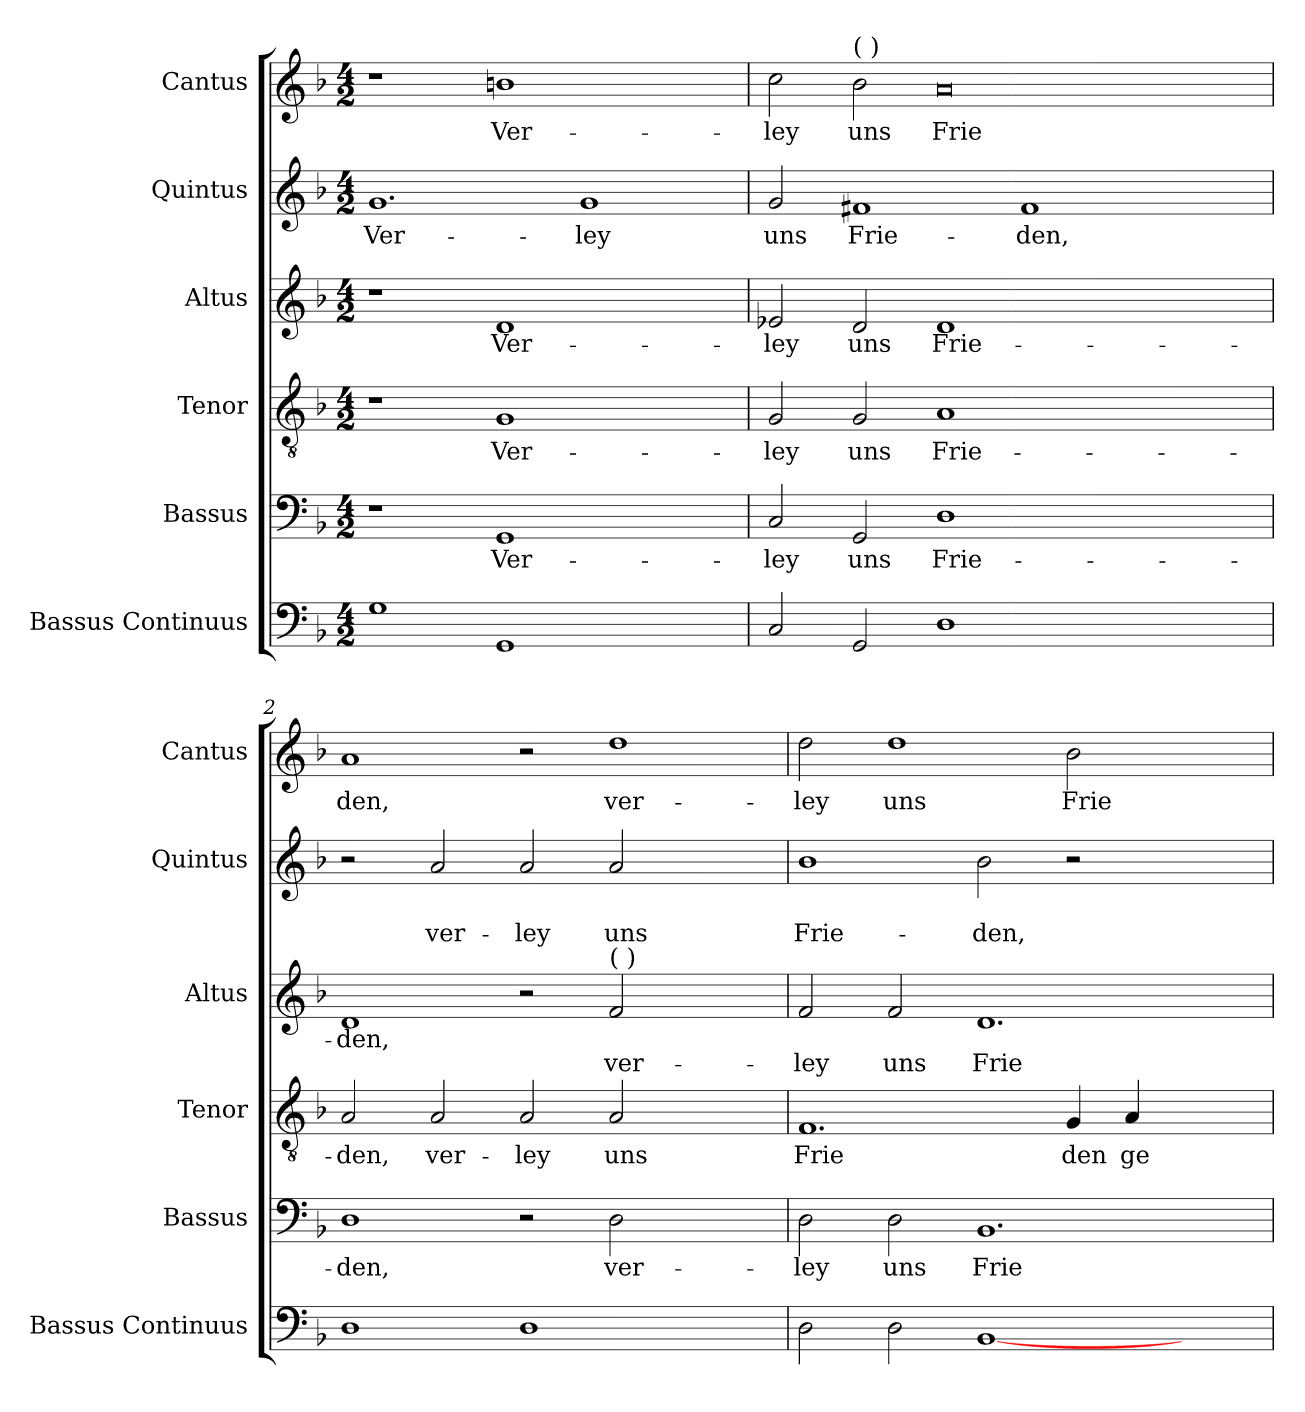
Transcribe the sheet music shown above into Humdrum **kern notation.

**kern	**kern	**text	**kern	**text	**kern	**text	**text	**kern	**text	**text	**kern	**text
*part6	*part5	*part5	*part4	*part4	*part3	*part3	*part3	*part2	*part2	*part2	*part1	*part1
*staff6	*staff5	*staff5	*staff4	*staff4	*staff3	*staff3	*staff3	*staff2	*staff2	*staff2	*staff1	*staff1
*I"Bassus Continuus	*I"Bassus	*	*I"Tenor	*	*I"Altus	*	*	*I"Quintus	*	*	*I"Cantus	*
*I'Bassus Continuus	*I'Bassus	*	*I'Tenor	*	*I'Altus	*	*	*I'Quintus	*	*	*I'Cantus	*
*clefF4	*clefF4	*	*clefGv2	*	*clefG2	*	*	*clefG2	*	*	*clefG2	*
*k[b-]	*k[b-]	*	*k[b-]	*	*k[b-]	*	*	*k[b-]	*	*	*k[b-]	*
*F:	*F:	*	*F:	*	*F:	*	*	*F:	*	*	*F:	*
*M4/2	*M4/2	*	*M4/2	*	*M4/2	*	*	*M4/2	*	*	*M4/2	*
=	=	=	=	=	=	=	=	=	=	=	=	=
!	!	!	!	!	!	!	!	!	!	!	!LO:TX:a:t=Prima Pars	!
!	!	!	!	!	!	!	!	!	!LO:LY:b	!	!	!
*	*	*	*	*	*	*	*	*	*	*	*^	*
1G	1r	.	1r	.	1r	.	.	1.g	Ver-	.	1r	1ryy	.
!	!	!LO:LY:b	!	!LO:LY:b	!	!LO:LY:b	!	!	!	!	!	!	!LO:LY:b
1GG	1GG	Ver-	1G	Ver-	1d	Ver-	.	.	.	.	1bn	2ryy	Ver-
!	!	!	!	!	!	!	!	!	!LO:LY:b	!	!	!	!
.	.	.	.	.	.	.	.	1g	-ley	.	.	2ryy	.
2ryy	2ryy	.	2ryy	.	2ryy	.	.	.	.	.	2ryy	2ryy	.
=1	=1	=1	=1	=1	=1	=1	=1	=1	=1	=1	=1	=1	=1
!	!	!LO:LY:b	!	!LO:LY:b	!	!LO:LY:b	!	!	!LO:LY:b	!	!	!	!LO:LY:b
2C	2C	-ley	2G	-ley	2e-X	-ley	.	2g	uns	.	2cc	0.ryy	-ley
!	!	!	!	!	!	!	!	!	!	!	!LO:TX:a:t=(  )	!	!
!	!	!LO:LY:b	!	!LO:LY:b	!	!LO:LY:b	!	!	!LO:LY:b	!	!	!	!LO:LY:b
2GG	2GG	uns	2G	uns	2d	uns	.	1f#X	Frie-	.	2b-	.	uns
!	!	!LO:LY:b	!	!LO:LY:b	!	!LO:LY:b	!	!	!	!	!	!	!LO:LY:b
1D	1D	Frie-	1A	Frie-	1d	Frie-	.	.	.	.	0a	.	Frie
!	!	!	!	!	!	!	!	!	!LO:LY:b	!	!	!	!
.	.	.	.	.	.	.	.	1f#	-den,	.	.	.	.
1ryy	1ryy	.	1ryy	.	1ryy	.	.	.	.	.	.	.	.
.	.	.	.	.	.	.	.	2ryy	.	.	.	.	.
=2	=2	=2	=2	=2	=2	=2	=2	=2	=2	=2	=2	=2	=2
!	!	!LO:LY:b	!	!LO:LY:b	!	!LO:LY:b	!	!	!	!	!	!	!LO:LY:b
1D	1D	-den,	2A	-den,	1d	-den,	.	2r	.	.	1a	1ryy	den,
!	!	!	!	!LO:LY:b	!	!	!	!	!	!LO:LY:b	!	!	!
.	.	.	2A	ver-	.	.	.	2a	.	ver-	.	.	.
!	!	!	!	!LO:LY:b	!	!	!	!	!	!LO:LY:b	!	!	!
1D	2r	.	2A	-ley	2r	.	.	2a	.	-ley	2r	1.ryy	.
!	!	!	!	!	!LO:TX:a:t=(  )	!	!	!	!	!	!	!	!
!	!	!LO:LY:b	!	!LO:LY:b	!	!	!LO:LY:b	!	!	!LO:LY:b	!	!	!LO:LY:b
.	2D	ver-	2A	uns	2f	.	ver-	2a	.	uns	1dd	.	ver-
2ryy	2ryy	.	2ryy	.	2ryy	.	.	2ryy	.	.	.	.	.
=3	=3	=3	=3	=3	=3	=3	=3	=3	=3	=3	=3	=3	=3
!	!	!LO:LY:b	!	!LO:LY:b	!	!	!LO:LY:b	!	!	!LO:LY:b	!	!	!LO:LY:b
2D	2D	-ley	1.F	Frie	2f	.	-ley	1b-	.	Frie-	2dd	2ryy	-ley
!	!	!LO:LY:b	!	!	!	!	!LO:LY:b	!	!	!	!	!	!LO:LY:b
2D	2D	uns	.	.	2f	.	uns	.	.	.	1dd	0ryy	uns
!	!	!LO:LY:b	!	!	!	!	!LO:LY:b	!	!	!LO:LY:b	!	!	!
[1BB-	1.BB-	Frie	.	.	1.d	.	Frie	2b-	.	-den,	.	.	.
!	!	!	!	!LO:LY:b	!	!	!	!	!	!	!	!	!LO:LY:b
.	.	.	4G	den	.	.	.	2r	.	.	2b-	.	Frie-
!	!	!	!	!LO:LY:b	!	!	!	!	!	!	!	!	!
.	.	.	4A	ge-	.	.	.	.	.	.	.	.	.
2ryy	.	.	2ryy	.	.	.	.	2ryy	.	.	2ryy	.	.
*	*	*	*	*	*	*	*	*	*	*	*v	*v	*
=	=	=	=	=	=	=	=	=	=	=	=	=
*-	*-	*-	*-	*-	*-	*-	*-	*-	*-	*-	*-	*-
